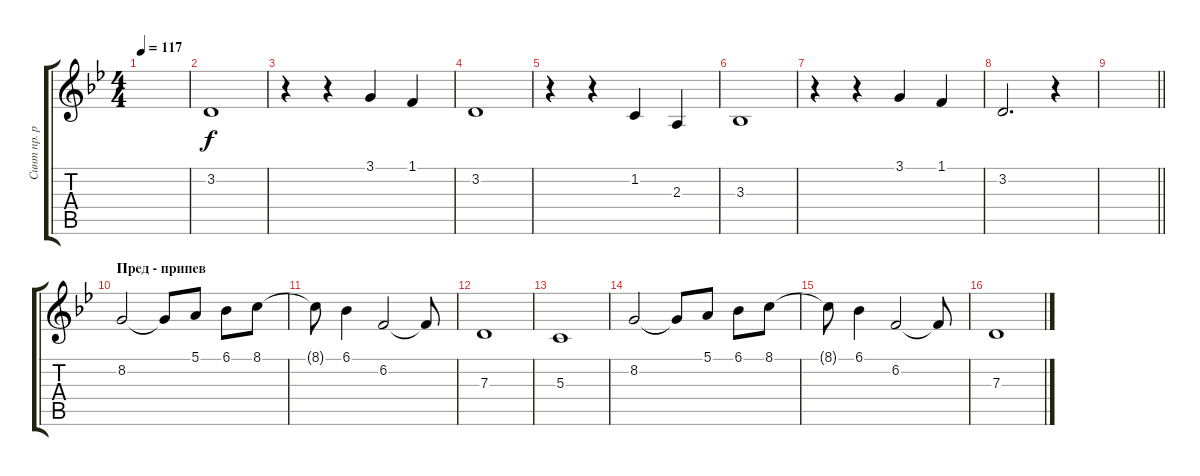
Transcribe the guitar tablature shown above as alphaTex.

\track ("Синт пр. рука" "Синт пр. р") {instrument fx5brightness}
\staff {score tabs}
\tuning (E4 B3 G3 D3 A2 E2) {hide}
\ts (4 4)
\tempo 117
\clef g2
\ks gminor
|
3.2.1 |
r.4 r.4 3.1.4 1.1.4 |
3.2.1 |
r.4 r.4 1.2.4 2.3.4 |
3.3.1 |
r.4 r.4 3.1.4 1.1.4 |
3.2.2{d} r.4 |
\barLineRight lightlight
|
\section ("" "Пред - припев")
8.2.2{balance 11 instrument stringensemble1} 8.2{t}.8 5.1.8 6.1.8 8.1.8 |
8.1{t}.8 6.1.4 6.2.2 6.2{t}.8 |
7.3.1 |
5.3.1 |
8.2.2 8.2{t}.8 5.1.8 6.1.8 8.1.8 |
8.1{t}.8 6.1.4 6.2.2 6.2{t}.8 |
7.3.1
